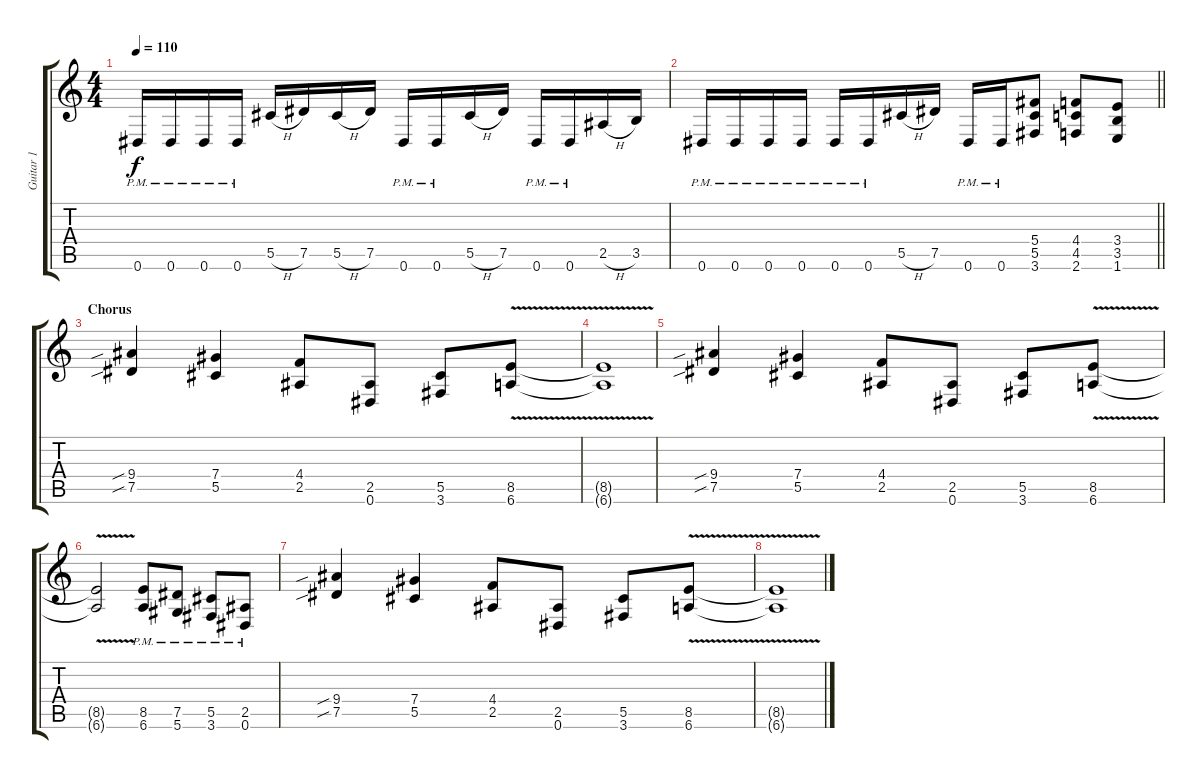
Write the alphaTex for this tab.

\track ("Guitar 1" "Guitar 1") {instrument overdrivenguitar}
\staff {score tabs}
\tuning (Eb4 Bb3 Gb3 Db3 Ab2 Eb2) {hide}
\ts (4 4)
\tempo 110
\clef g2
\ks c
0.6{pm}.16{dy f} 0.6{pm}.16 0.6{pm}.16 0.6{pm}.16 5.5{h}.16 7.5.16 5.5{h}.16 7.5.16 0.6{pm}.16 0.6{pm}.16 5.5{h}.16 7.5.16 0.6{pm}.16 0.6{pm}.16 2.5{h}.16 3.5.16 |
\barLineRight lightlight
0.6{pm}.16 0.6{pm}.16 0.6{pm}.16 0.6{pm}.16 0.6{pm}.16 0.6{pm}.16 5.5{h}.16 7.5.16 0.6{pm}.16 0.6{pm}.16 (5.4 5.5 3.6).8 (4.4 4.5 2.6).8 (3.4 3.5 1.6).8 |
\section ("" "Chorus")
(9.4{sib} 7.5{sib}).4 (7.4 5.5).4 (4.4 2.5).8 (2.5 0.6).8 (5.5 3.6).8 (8.5{v} 6.6{v}).8 |
(8.5{t} 6.6{t}).1 |
(9.4{sib} 7.5{sib}).4 (7.4 5.5).4 (4.4 2.5).8 (2.5 0.6).8 (5.5 3.6).8 (8.5{v} 6.6{v}).8 |
(8.5{t} 6.6{t}).2 (8.5{pm} 6.6{pm}).8 (7.5{pm} 5.6{pm}).8 (5.5{pm} 3.6{pm}).8 (2.5{pm} 0.6{pm}).8 |
(9.4{sib} 7.5{sib}).4 (7.4 5.5).4 (4.4 2.5).8 (2.5 0.6).8 (5.5 3.6).8 (8.5{v} 6.6{v}).8 |
(8.5{t} 6.6{t}).1
